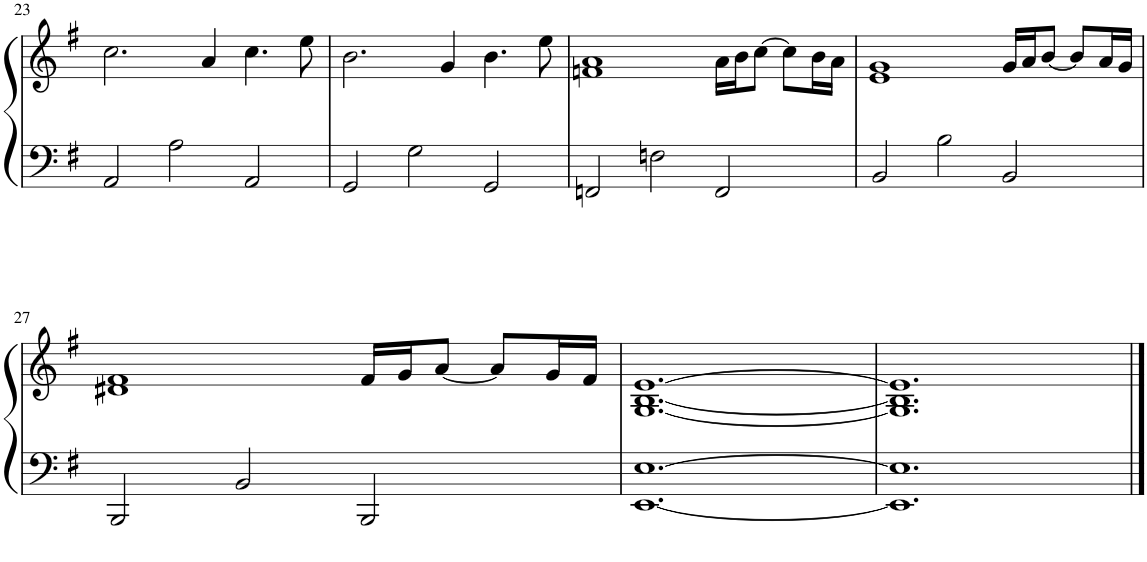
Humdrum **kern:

**kern	**kern
*part1	*part1
*staff2	*staff1
*I"Piano	*
*I'Pno.	*
!!LO:PB:g=z
*clefF4	*clefG2
*k[f#]	*k[f#]
*M6/4	*M6/4
=23	=23
2AA/	2.cc\
2A\	.
.	4a/
2AA/	4.cc\
.	8ee\
=24	=24
2GG/	2.b\
2G\	.
.	4g/
2GG/	4.b\
.	8ee\
=25	=25
2FFn/	1fn 1a
2Fn\	.
2FF/	16a\LL
.	16b\J
.	[8cc\J
.	8cc\L]
.	16b\L
.	16a\JJ
=26	=26
2BB/	1e 1g
2B\	.
2BB/	16g/LL
.	16a/J
.	[8b/J
.	8b/L]
.	16a/L
.	16g/JJ
!!LO:LB:g=z
=27	=27
2BBB/	1d#X 1f#
2BB/	.
2BBB/	16f#/LL
.	16g/J
.	[8a/J
.	8a/L]
.	16g/L
.	16f#/JJ
=28	=28
[1.EE [1.E	[1.G [1.B [1.e
=29	=29
1.EE] 1.E]	1.G] 1.B] 1.e]
==	==
*-	*-
